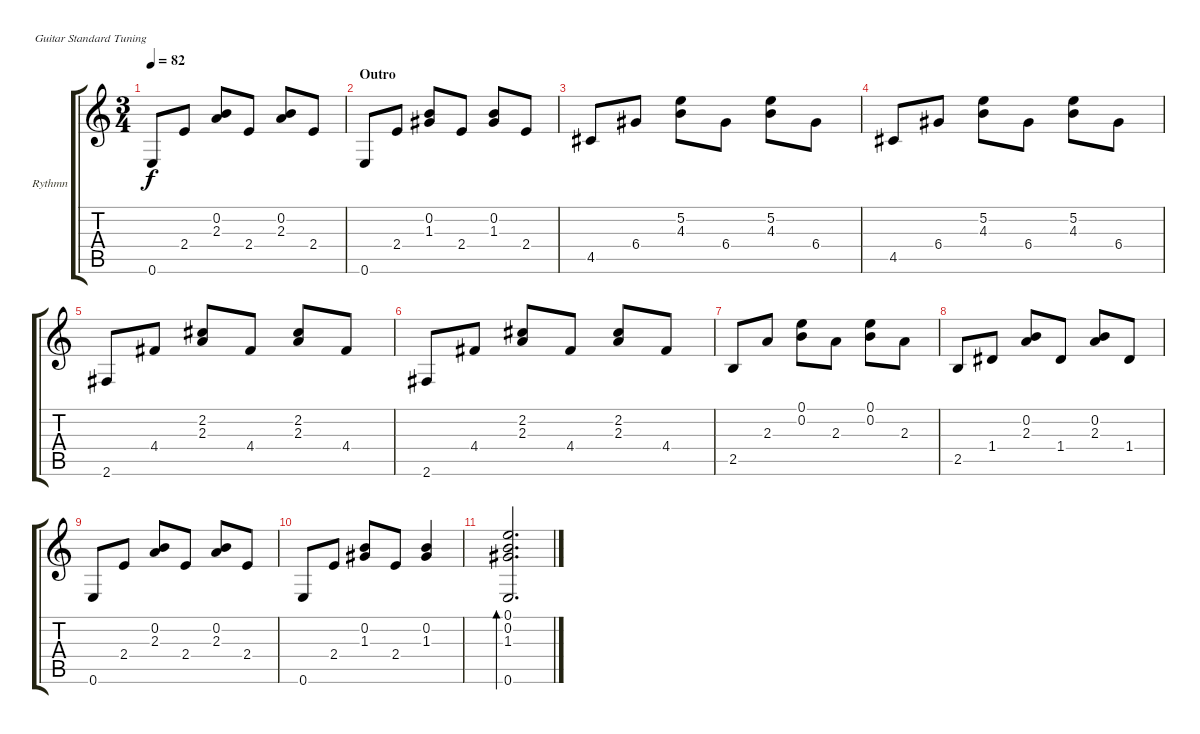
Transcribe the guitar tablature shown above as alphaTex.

\defaultSystemsLayout 4
\bracketExtendMode groupsimilarinstruments
\firstSystemTrackNameOrientation horizontal
\otherSystemsTrackNameOrientation horizontal
\track ("Rythmn Guitar" "Rythmn") {instrument electricguitarclean}
\staff {score tabs}
\tuning (E4 B3 G3 D3 A2 E2)
\ts (3 4)
\tempo 82
\clef g2
\ks c
0.6.8{dy f} 2.4.8 (0.2 2.3).8 2.4.8 (0.2 2.3).8 2.4.8 |
\section ("" "Outro")
0.6.8 2.4.8 (0.2 1.3).8 2.4.8 (0.2 1.3).8 2.4.8 |
4.5.8 6.4.8 (5.2 4.3).8 6.4.8 (5.2 4.3).8 6.4.8 |
4.5.8 6.4.8 (5.2 4.3).8 6.4.8 (5.2 4.3).8 6.4.8 |
2.6.8 4.4.8 (2.2 2.3).8 4.4.8 (2.2 2.3).8 4.4.8 |
2.6.8 4.4.8 (2.2 2.3).8 4.4.8 (2.2 2.3).8 4.4.8 |
2.5.8 2.3.8 (0.1 0.2).8 2.3.8 (0.1 0.2).8 2.3.8 |
2.5.8 1.4.8 (0.2 2.3).8 1.4.8 (0.2 2.3).8 1.4.8 |
0.6.8 2.4.8 (0.2 2.3).8 2.4.8 (0.2 2.3).8 2.4.8 |
0.6.8 2.4.8 (0.2 1.3).8 2.4.8 (0.2 1.3).4 |
(0.1 0.2 1.3 0.6).2{d bd 60}
